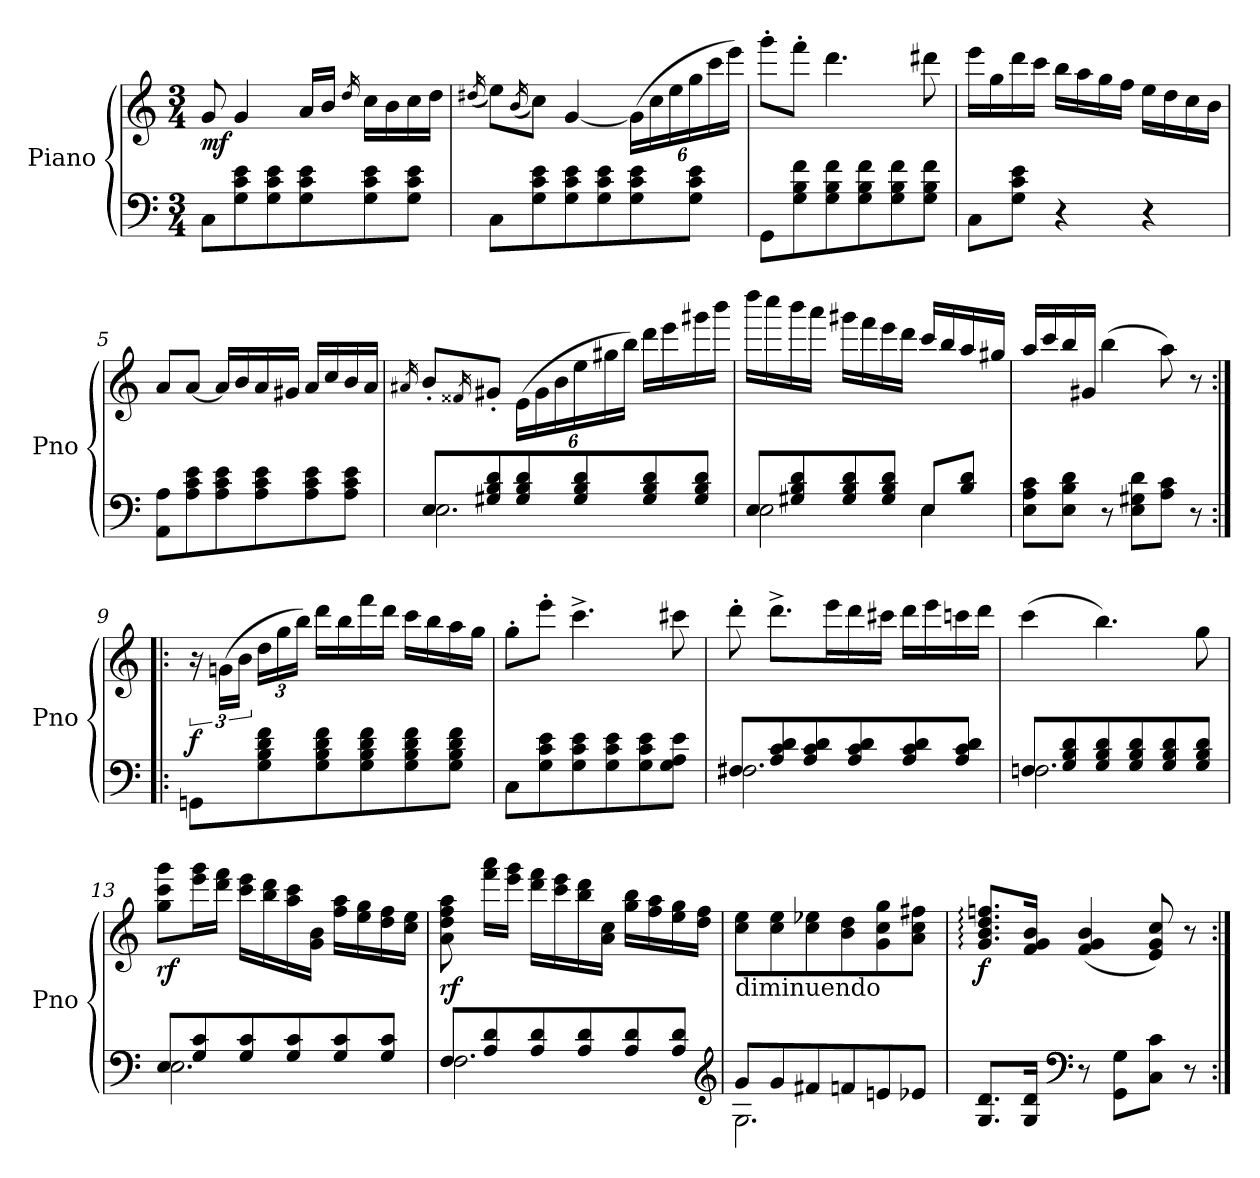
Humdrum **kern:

**kern	**kern	**dynam
*part1	*part1	*part1
*staff2	*staff1	*staff1/2
*I"Piano	*	*
*I'Pno	*	*
*clefF4	*clefG2	*
*k[]	*k[]	*
*C:	*C:	*
*M3/4	*M3/4	*
=1	=1	=1
!	!	!LO:DY:b
8C\L	8g/	mf
8G\ 8c\ 8e\	4g/	.
8G\ 8c\ 8e\	.	.
8G\ 8c\ 8e\	16a/LL	.
.	16b/JJ	.
.	16qdd/	.
8G\ 8c\ 8e\	16cc\LL	.
.	16b\	.
8G\ 8c\ 8e\J	16cc\	.
.	16dd\JJ	.
=2	=2	=2
.	(16qdd#X/	.
8C\L	8ee\L)	.
.	(16qb/	.
8G\ 8c\ 8e\	8cc\J)	.
8G\ 8c\ 8e\	[4g/	.
8G\ 8c\ 8e\	.	.
*	*Xbrackettup	*
8G\ 8c\ 8e\	(24g\LL]	.
.	24cc\	.
.	24ee\	.
8G\ 8c\ 8e\J	24gg\	.
.	24ccc\	.
.	24eee\JJ)	.
=3	=3	=3
8GG\L	8ggg'\L	.
8G\ 8B\ 8f\	8fff'\J	.
8G\ 8B\ 8f\	4.ddd\	.
8G\ 8B\ 8f\	.	.
8G\ 8B\ 8f\	.	.
8G\ 8B\ 8f\J	8ddd#X\	.
!!LO:LB:g=z
=4	=4	=4
8C\L	16eee\LL	.
.	16gg\	.
8G\ 8c\ 8e\J	16ddd\	.
.	16ccc\JJ	.
4r	16bb\LL	.
.	16aa\	.
.	16gg\	.
.	16ff\JJ	.
4r	16ee\LL	.
.	16dd\	.
.	16cc\	.
.	16b\JJ	.
=5	=5	=5
8AA\ 8A\L	8a/L	.
8A\ 8c\ 8e\	[8a/J	.
8A\ 8c\ 8e\	16a/LL]	.
.	16b/	.
8A\ 8c\ 8e\	16a/	.
.	16g#X/JJ	.
8A\ 8c\ 8e\	16a/LL	.
.	16cc/	.
8A\ 8c\ 8e\J	16b/	.
.	16a/JJ	.
=6	=6	=6
.	16qa#X/	.
*^	*	*
8E/L	2.E\	8b'/L	.
.	.	16qf##X/	.
8G#X/ 8B/ 8d/	.	8g#X'/J	.
8G#/ 8B/ 8d/	.	(24e\LL	.
.	.	24g#\	.
.	.	24b\	.
8G#/ 8B/ 8d/	.	24ee\	.
.	.	24gg#X\	.
.	.	24bb\JJ)	.
8G#/ 8B/ 8d/	.	16ddd\LL	.
.	.	16eee\	.
8G#/ 8B/ 8d/J	.	16ggg#X\	.
.	.	16bbb\JJ	.
!!LO:LB:g=z
=7	=7	=7	=7
8E/L	2E\	16dddd\LL	.
.	.	16cccc\	.
8G#X/ 8B/ 8d/	.	16bbb\	.
.	.	16aaa\JJ	.
8G#/ 8B/ 8d/	.	16ggg#X\LL	.
.	.	16fff\	.
8G#/ 8B/ 8d/J	.	16eee\	.
.	.	16ddd\JJ	.
8E/L	4E\	16ccc/LL	.
.	.	16bb/	.
8B/ 8d/J	.	16aa/	.
.	.	16gg#X/JJ	.
*v	*v	*	*
=8	=8	=8
8E\ 8A\ 8c\L	16aa/LL	.
.	16ccc/	.
8E\ 8B\ 8d\J	16bb/	.
.	16g#X/JJ	.
8r	(4bb\	.
8E\ 8G#X\ 8d\L	.	.
8A\ 8c\J	8aa\)	.
8r	8r	.
=9:|!|:	=9:|!|:	=9:|!|:
*	*brackettup	*
!	!	!LO:DY:a=2
8GGn\L	24r	f
.	(24gn\LL	.
.	24b\JJ	.
8G\ 8B\ 8d\ 8f\	24dd\LL	.
.	24gg\	.
.	24bb\JJ)	.
8G\ 8B\ 8d\ 8f\	16ddd\LL	.
.	16bb\	.
8G\ 8B\ 8d\ 8f\	16fff\	.
.	16ddd\JJ	.
8G\ 8B\ 8d\ 8f\	16ccc\LL	.
.	16bb\	.
8G\ 8B\ 8d\ 8f\J	16aa\	.
.	16gg\JJ	.
!!LO:LB:g=z
=10	=10	=10
8C\L	8gg'\L	.
8G\ 8c\ 8e\	8eee'\J	.
8G\ 8c\ 8e\	4.ccc^\	.
8G\ 8c\ 8e\	.	.
8G\ 8c\ 8e\	.	.
8G\ 8A\ 8e\J	8ccc#X\	.
=11	=11	=11
*^	*	*
8F#/L	2.F#X\	8ddd'\	.
8A/ 8c/ 8d/	.	8.ddd^\L	.
8A/ 8c/ 8d/	.	.	.
.	.	16eee\L	.
8A/ 8c/ 8d/	.	16ddd\	.
.	.	16ccc#X\JJ	.
8A/ 8c/ 8d/	.	16ddd\LL	.
.	.	16eee\	.
8A/ 8c/ 8d/J	.	16cccn\	.
.	.	16ddd\JJ	.
=12	=12	=12	=12
8F/L	2.Fn\	(4ccc\	.
8G/ 8B/ 8d/	.	.	.
8G/ 8B/ 8d/	.	4.bb\)	.
8G/ 8B/ 8d/	.	.	.
8G/ 8B/ 8d/	.	.	.
8G/ 8B/ 8d/J	.	8gg\	.
=13	=13	=13	=13
!	!	!	!LO:DY:b
8E/L	2.E\	8gg\ 8ccc\ 8ggg\L	rf
8G/ 8c/	.	16eee\ 16ggg\L	.
.	.	16ddd\ 16fff\JJ	.
8G/ 8c/	.	16ccc\ 16eee\LL	.
.	.	16bb\ 16ddd\	.
8G/ 8c/	.	16aa\ 16ccc\	.
.	.	16g\ 16b\JJ	.
8G/ 8c/	.	16ff\ 16aa\LL	.
.	.	16ee\ 16gg\	.
8G/ 8c/J	.	16dd\ 16ff\	.
.	.	16cc\ 16ee\JJ	.
!!LO:LB:g=z
=14	=14	=14	=14
!	!	!	!LO:DY:b
8F/L	2.F\	8a\ 8dd\ 8ff\ 8aa\	rf
8A/ 8d/	.	16fff\ 16aaa\LL	.
.	.	16eee\ 16ggg\JJ	.
8A/ 8d/	.	16ddd\ 16fff\LL	.
.	.	16ccc\ 16eee\	.
8A/ 8d/	.	16bb\ 16ddd\	.
.	.	16a\ 16cc\JJ	.
8A/ 8d/	.	16gg\ 16bb\LL	.
.	.	16ff\ 16aa\	.
8A/ 8d/J	.	16ee\ 16gg\	.
.	.	16dd\ 16ff\JJ	.
*clefG2	*	*	*
=15	=15	=15	=15
!	!	!LO:TX:b:t=diminuendo	!
8g/L	2.G\	8cc\ 8ee\L	.
8g/	.	8cc\ 8ee\	.
8f#X/	.	8cc\ 8ee-X\	.
8fn/	.	8b\ 8dd\	.
8en/	.	8g\ 8cc\ 8gg\	.
8e-X/J	.	8a\ 8cc\ 8ff#X\J	.
=16	=16	=16	=16
!	!	!	!LO:DY:b
8.rddyy	8.G/ 8.d/L	8.g/: 8.b/: 8.dd/: 8.ffn/:L	f
16rffyy	16G/ 16d/Jk	16f/ 16g/ 16b/Jk	.
*clefF4	*	*	*
8r	2rEEyy	(4f/ 4g/ 4b/	.
8GG\ 8G\L	.	.	.
8C\ 8c\J	.	8e/ 8g/ 8cc/)	.
8r	.	8r	.
*v	*v	*	*
=:|!	=:|!	=:|!
*-	*-	*-
